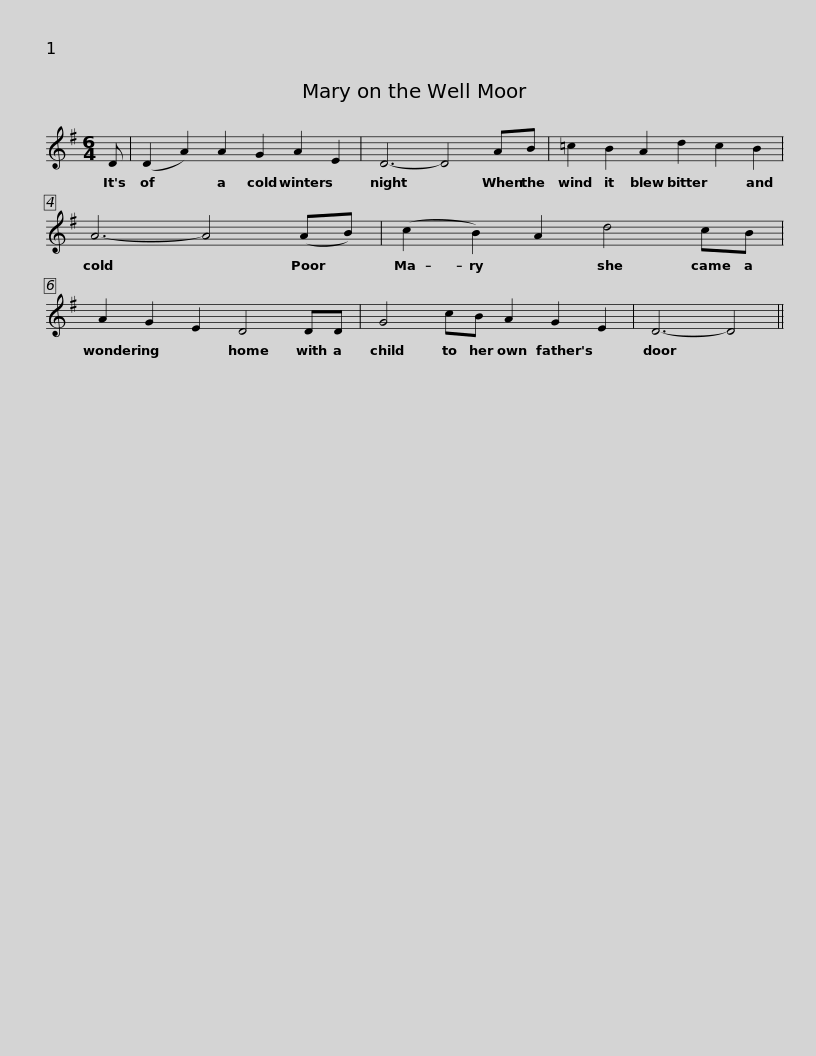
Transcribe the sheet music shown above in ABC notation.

X:1
L:1/8
M:6/4
I:linebreak $
K:G
V:1 treble
V:1
 D | (D2 A2) A2 G2 A2 E2 | D6- D4 AB | =c2 B2 A2 d2 c2 B2 | A6- A4 (AB) |$ %5
 (c2 B2) A2 d4 cB | A2 G2 E2 D4 DD | G4 cB A2 G2 E2 | D6- D4 || %9
